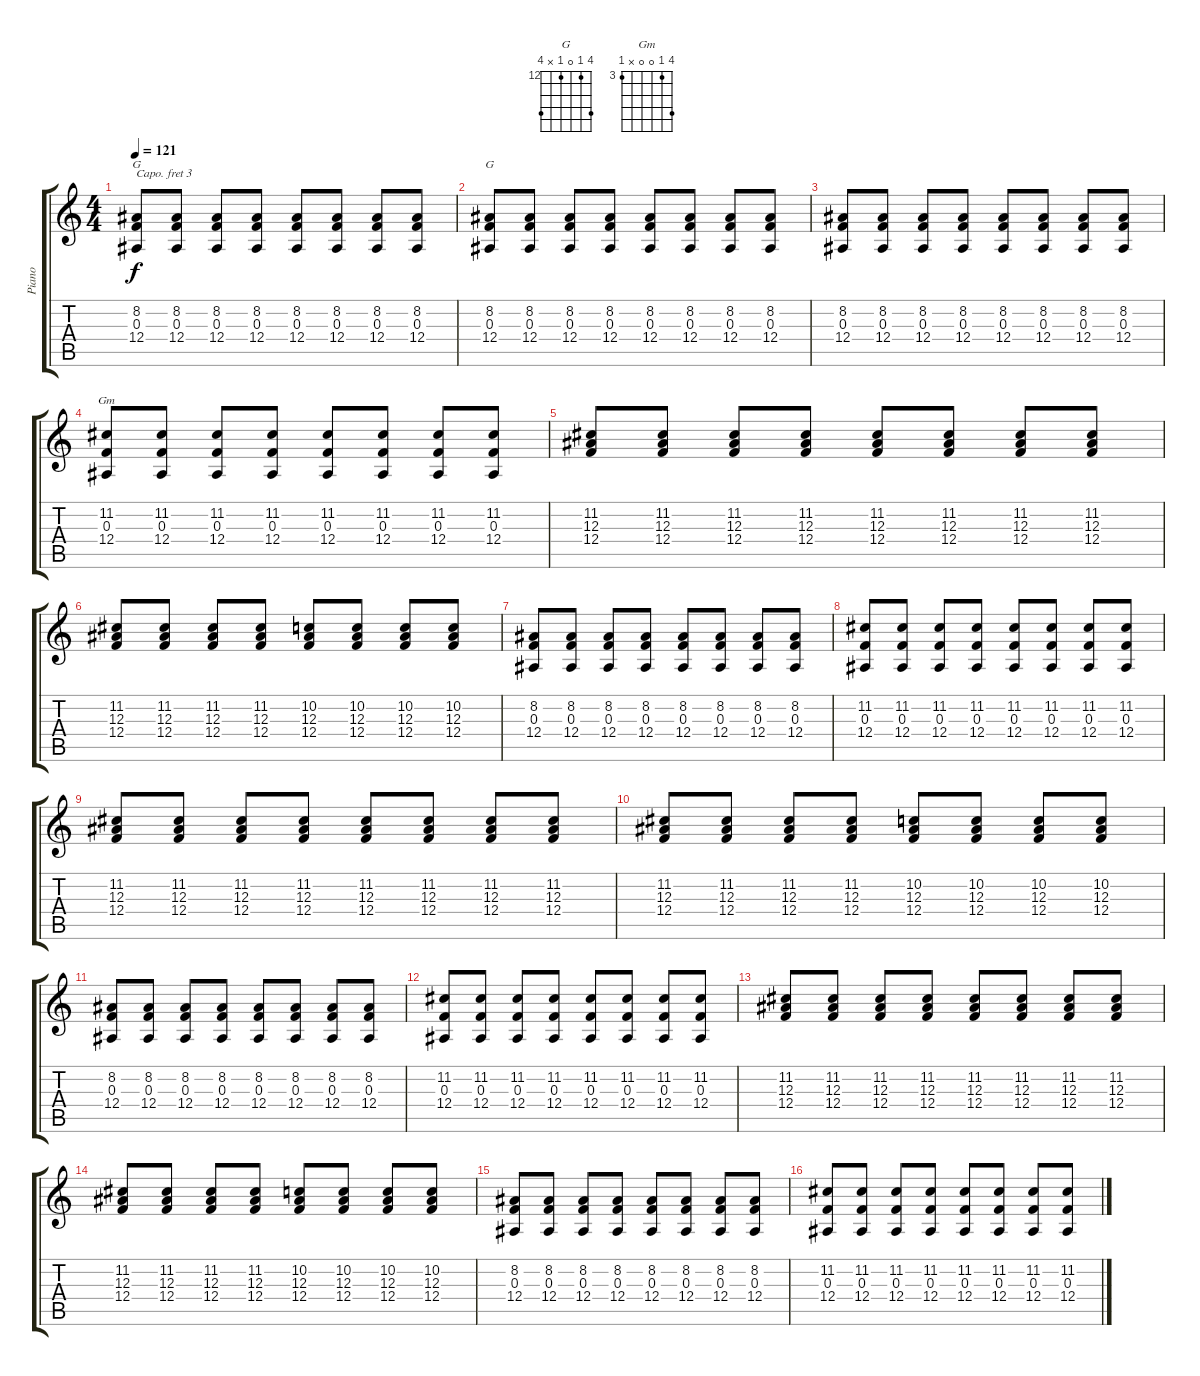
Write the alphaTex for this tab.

\track ("Piano" "Piano") {instrument acousticgrandpiano}
\staff {score tabs}
\capo 3
\tuning (E4 B3 G3 D3 A2 E2) {hide}
\chord ("G" 3 0 0 0 2 3)
\chord ("G" 15 12 0 12 x 15) {firstfret 12}
\chord ("Gm" 6 3 0 0 x 3) {firstfret 3}
\ts (4 4)
\tempo 121
\clef g2
\ks c
(8.2 0.3 12.4).8{ch "G" dy f} (8.2 0.3 12.4).8 (8.2 0.3 12.4).8 (8.2 0.3 12.4).8 (8.2 0.3 12.4).8 (8.2 0.3 12.4).8 (8.2 0.3 12.4).8 (8.2 0.3 12.4).8 |
(8.2 0.3 12.4).8{ch "G"} (8.2 0.3 12.4).8 (8.2 0.3 12.4).8 (8.2 0.3 12.4).8 (8.2 0.3 12.4).8 (8.2 0.3 12.4).8 (8.2 0.3 12.4).8 (8.2 0.3 12.4).8 |
(8.2 0.3 12.4).8 (8.2 0.3 12.4).8 (8.2 0.3 12.4).8 (8.2 0.3 12.4).8 (8.2 0.3 12.4).8 (8.2 0.3 12.4).8 (8.2 0.3 12.4).8 (8.2 0.3 12.4).8 |
(11.2 0.3 12.4).8{ch "Gm"} (11.2 0.3 12.4).8 (11.2 0.3 12.4).8 (11.2 0.3 12.4).8 (11.2 0.3 12.4).8 (11.2 0.3 12.4).8 (11.2 0.3 12.4).8 (11.2 0.3 12.4).8 |
(11.2 12.3 12.4).8 (11.2 12.3 12.4).8 (11.2 12.3 12.4).8 (11.2 12.3 12.4).8 (11.2 12.3 12.4).8 (11.2 12.3 12.4).8 (11.2 12.3 12.4).8 (11.2 12.3 12.4).8 |
(11.2 12.3 12.4).8 (11.2 12.3 12.4).8 (11.2 12.3 12.4).8 (11.2 12.3 12.4).8 (10.2 12.3 12.4).8 (10.2 12.3 12.4).8 (10.2 12.3 12.4).8 (10.2 12.3 12.4).8 |
(8.2 0.3 12.4).8 (8.2 0.3 12.4).8 (8.2 0.3 12.4).8 (8.2 0.3 12.4).8 (8.2 0.3 12.4).8 (8.2 0.3 12.4).8 (8.2 0.3 12.4).8 (8.2 0.3 12.4).8 |
(11.2 0.3 12.4).8 (11.2 0.3 12.4).8 (11.2 0.3 12.4).8 (11.2 0.3 12.4).8 (11.2 0.3 12.4).8 (11.2 0.3 12.4).8 (11.2 0.3 12.4).8 (11.2 0.3 12.4).8 |
(11.2 12.3 12.4).8 (11.2 12.3 12.4).8 (11.2 12.3 12.4).8 (11.2 12.3 12.4).8 (11.2 12.3 12.4).8 (11.2 12.3 12.4).8 (11.2 12.3 12.4).8 (11.2 12.3 12.4).8 |
(11.2 12.3 12.4).8 (11.2 12.3 12.4).8 (11.2 12.3 12.4).8 (11.2 12.3 12.4).8 (10.2 12.3 12.4).8 (10.2 12.3 12.4).8 (10.2 12.3 12.4).8 (10.2 12.3 12.4).8 |
(8.2 0.3 12.4).8 (8.2 0.3 12.4).8 (8.2 0.3 12.4).8 (8.2 0.3 12.4).8 (8.2 0.3 12.4).8 (8.2 0.3 12.4).8 (8.2 0.3 12.4).8 (8.2 0.3 12.4).8 |
(11.2 0.3 12.4).8 (11.2 0.3 12.4).8 (11.2 0.3 12.4).8 (11.2 0.3 12.4).8 (11.2 0.3 12.4).8 (11.2 0.3 12.4).8 (11.2 0.3 12.4).8 (11.2 0.3 12.4).8 |
(11.2 12.3 12.4).8 (11.2 12.3 12.4).8 (11.2 12.3 12.4).8 (11.2 12.3 12.4).8 (11.2 12.3 12.4).8 (11.2 12.3 12.4).8 (11.2 12.3 12.4).8 (11.2 12.3 12.4).8 |
(11.2 12.3 12.4).8 (11.2 12.3 12.4).8 (11.2 12.3 12.4).8 (11.2 12.3 12.4).8 (10.2 12.3 12.4).8 (10.2 12.3 12.4).8 (10.2 12.3 12.4).8 (10.2 12.3 12.4).8 |
(8.2 0.3 12.4).8 (8.2 0.3 12.4).8 (8.2 0.3 12.4).8 (8.2 0.3 12.4).8 (8.2 0.3 12.4).8 (8.2 0.3 12.4).8 (8.2 0.3 12.4).8 (8.2 0.3 12.4).8 |
(11.2 0.3 12.4).8 (11.2 0.3 12.4).8 (11.2 0.3 12.4).8 (11.2 0.3 12.4).8 (11.2 0.3 12.4).8 (11.2 0.3 12.4).8 (11.2 0.3 12.4).8 (11.2 0.3 12.4).8
